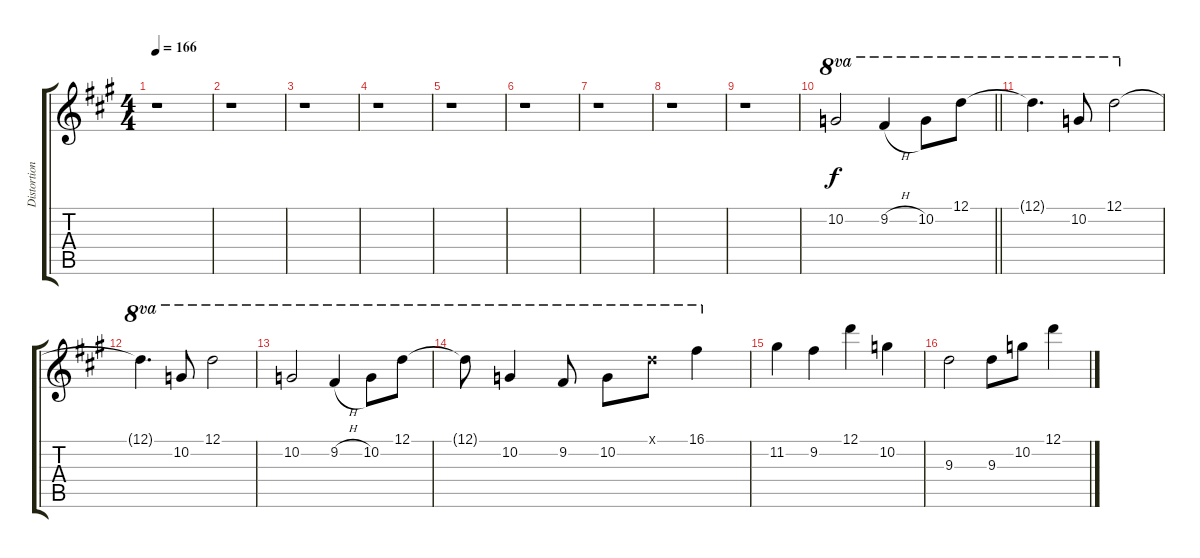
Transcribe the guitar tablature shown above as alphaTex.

\track ("Distortion 2" "Distortion") {instrument distortionguitar}
\staff {score tabs}
\tuning (D4 A3 F3 C3 G2 D2) {hide}
\ts (4 4)
\tempo 166
\clef g2
\ks a
r.1{dy f} |
r.1 |
r.1 |
r.1 |
r.1 |
r.1 |
r.1 |
r.1 |
r.1 |
\barLineRight lightlight
10.2.2{ot 8va} 9.2{h}.4{ot 8va} 10.2.8{ot 8va} 12.1.8{ot 8va} |
\section ("" " ")
12.1{t}.4{d ot 8va} 10.2.8{ot 8va} 12.1.2{ot 8va} |
12.1{t}.4{d ot 8va} 10.2.8{ot 8va} 12.1.2{ot 8va} |
10.2.2{ot 8va} 9.2{h}.4{ot 8va} 10.2.8{ot 8va} 12.1.8{ot 8va} |
12.1{t}.8{ot 8va} 10.2.4{ot 8va} 9.2.8{ot 8va} 10.2.8{ot 8va} 12.1{x}.8{ot 8va} 16.1.4{ot 8va} |
11.2.4 9.2.4 12.1.4 10.2.4 |
9.3.2 9.3.8 10.2.8 12.1.4
